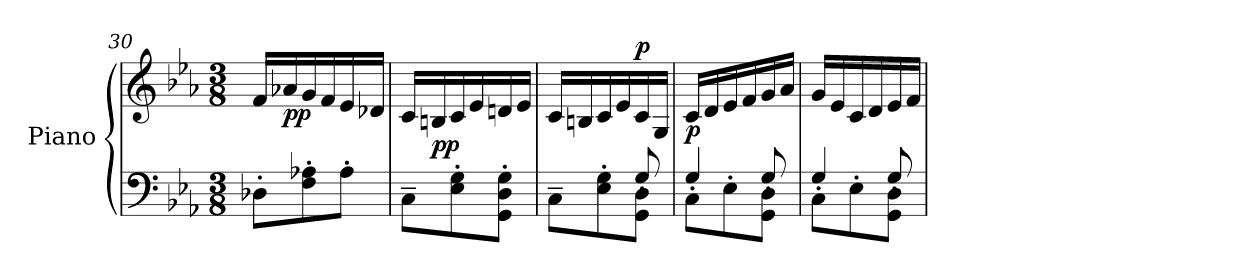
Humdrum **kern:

**kern	**kern	**dynam
*part1	*part1	*part1
*staff2	*staff1	*staff1/2
*I"Piano	*	*
*I'Pno.	*	*
*clefF4	*clefG2	*
*k[b-e-a-]	*k[b-e-a-]	*
*M3/8	*M3/8	*
=30	=30	=30
8D-X'\L	16f/LL	.
!	!	!LO:DY:b
.	16a-X/	pp
8F\' 8A-X\'	16g/	.
.	16f/	.
8A-'\J	16e-/	.
.	16d-X/JJ	.
=31	=31	=31
8C~\L	16c/LL	.
!	!	!LO:DY:b
.	16Bn/	pp
8E-\' 8G\'	16c/	.
.	16e-/	.
8GG\' 8D\' 8G\'J	16dn/	.
.	16e-/JJ	.
=32	=32	=32
*^	*	*
8C~\L	4ryy	16c/LL	.
.	.	16Bn/	.
8E-\' 8G\'	.	16c/	.
.	.	16e-/	.
!	!	!	!LO:DY:a
8GG\' 8D\'J	8G'/	16c/	p
.	.	16G/JJ	.
=33	=33	=33	=33
!	!	!	!LO:DY:a=2
8C'\L	4G/	16c/LL	p
.	.	16d/	.
8E-'\	.	16e-/	.
.	.	16f/	.
8GG\' 8D\'J	8G'/	16g/	.
.	.	16a-/JJ	.
=34	=34	=34	=34
8C'\L	4G/	16g/LL	.
.	.	16e-/	.
8E-'\	.	16c/	.
.	.	16d/	.
8GG\' 8D\'J	8G'/	16e-/	.
.	.	16f/JJ	.
*v	*v	*	*
=	=	=
*-	*-	*-
